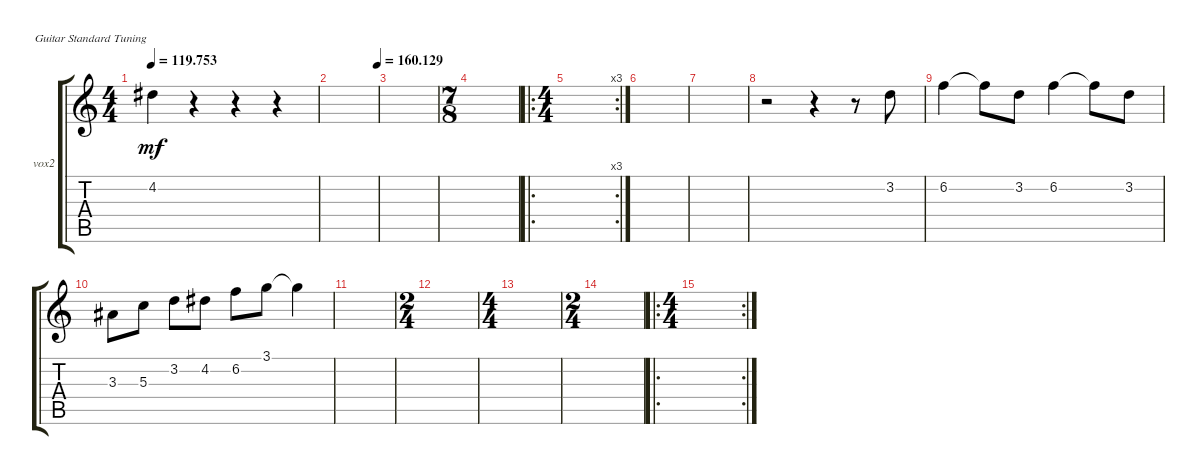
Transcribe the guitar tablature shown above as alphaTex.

\defaultSystemsLayout 4
\bracketExtendMode groupsimilarinstruments
\firstSystemTrackNameOrientation horizontal
\otherSystemsTrackNameOrientation horizontal
\track ("vox2" "vox2") {instrument acousticguitarnylon}
\staff {score tabs}
\tuning (E4 B3 G3 D3 A2 E2)
\ts (4 4)
\tempo
119.753
\accidentals auto
\clef g2
\ottava regular
\simile none
\scale
0.333333
\ks c
4.2.4{dy mf} r.4 r.4 r.4 |
\tempo (160.129 1)
\scale
0.333333 |
\scale
0.196141 |
\ts (7 8)
\scale
0.37299 |
\ro
\rc 3
\ts (4 4)
\scale
0.430868 |
|
\scale
0.393035 |
r.2 r.4 r.8 3.2.8 |
6.2.4 6.2{t}.8 3.2.8 6.2.4 6.2{t}.8 3.2.8 |
3.3.8 5.3.8 3.2.8 4.2.8 6.2.8 3.1.8 3.1{t}.4 |
\scale
0.303483 |
\ts (2 4)
\scale
0.303483 |
\ts (4 4)
|
\ts (2 4)
|
\ro
\rc 2
\ts (4 4)
